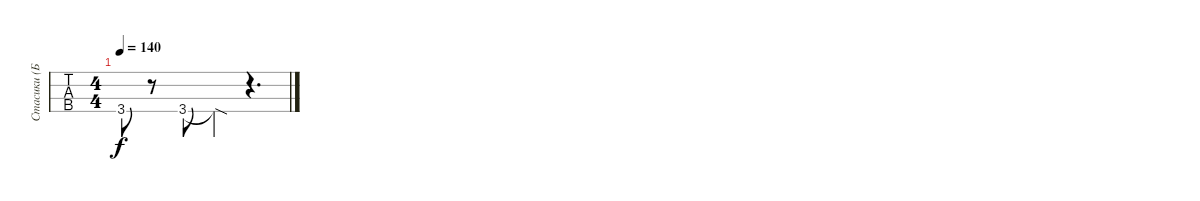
\track ("Стасики (Бас)" "Стасики (Б") {instrument electricbassfinger}
\staff {tabs}
\tuning (G2 D2 A1 E1) {hide}
\ts (4 4)
\tempo 140
\clef f4
\ks c
3.4.8{dy f} r.8 3.4.8 3.4{sod t}.4 r.4{d}
